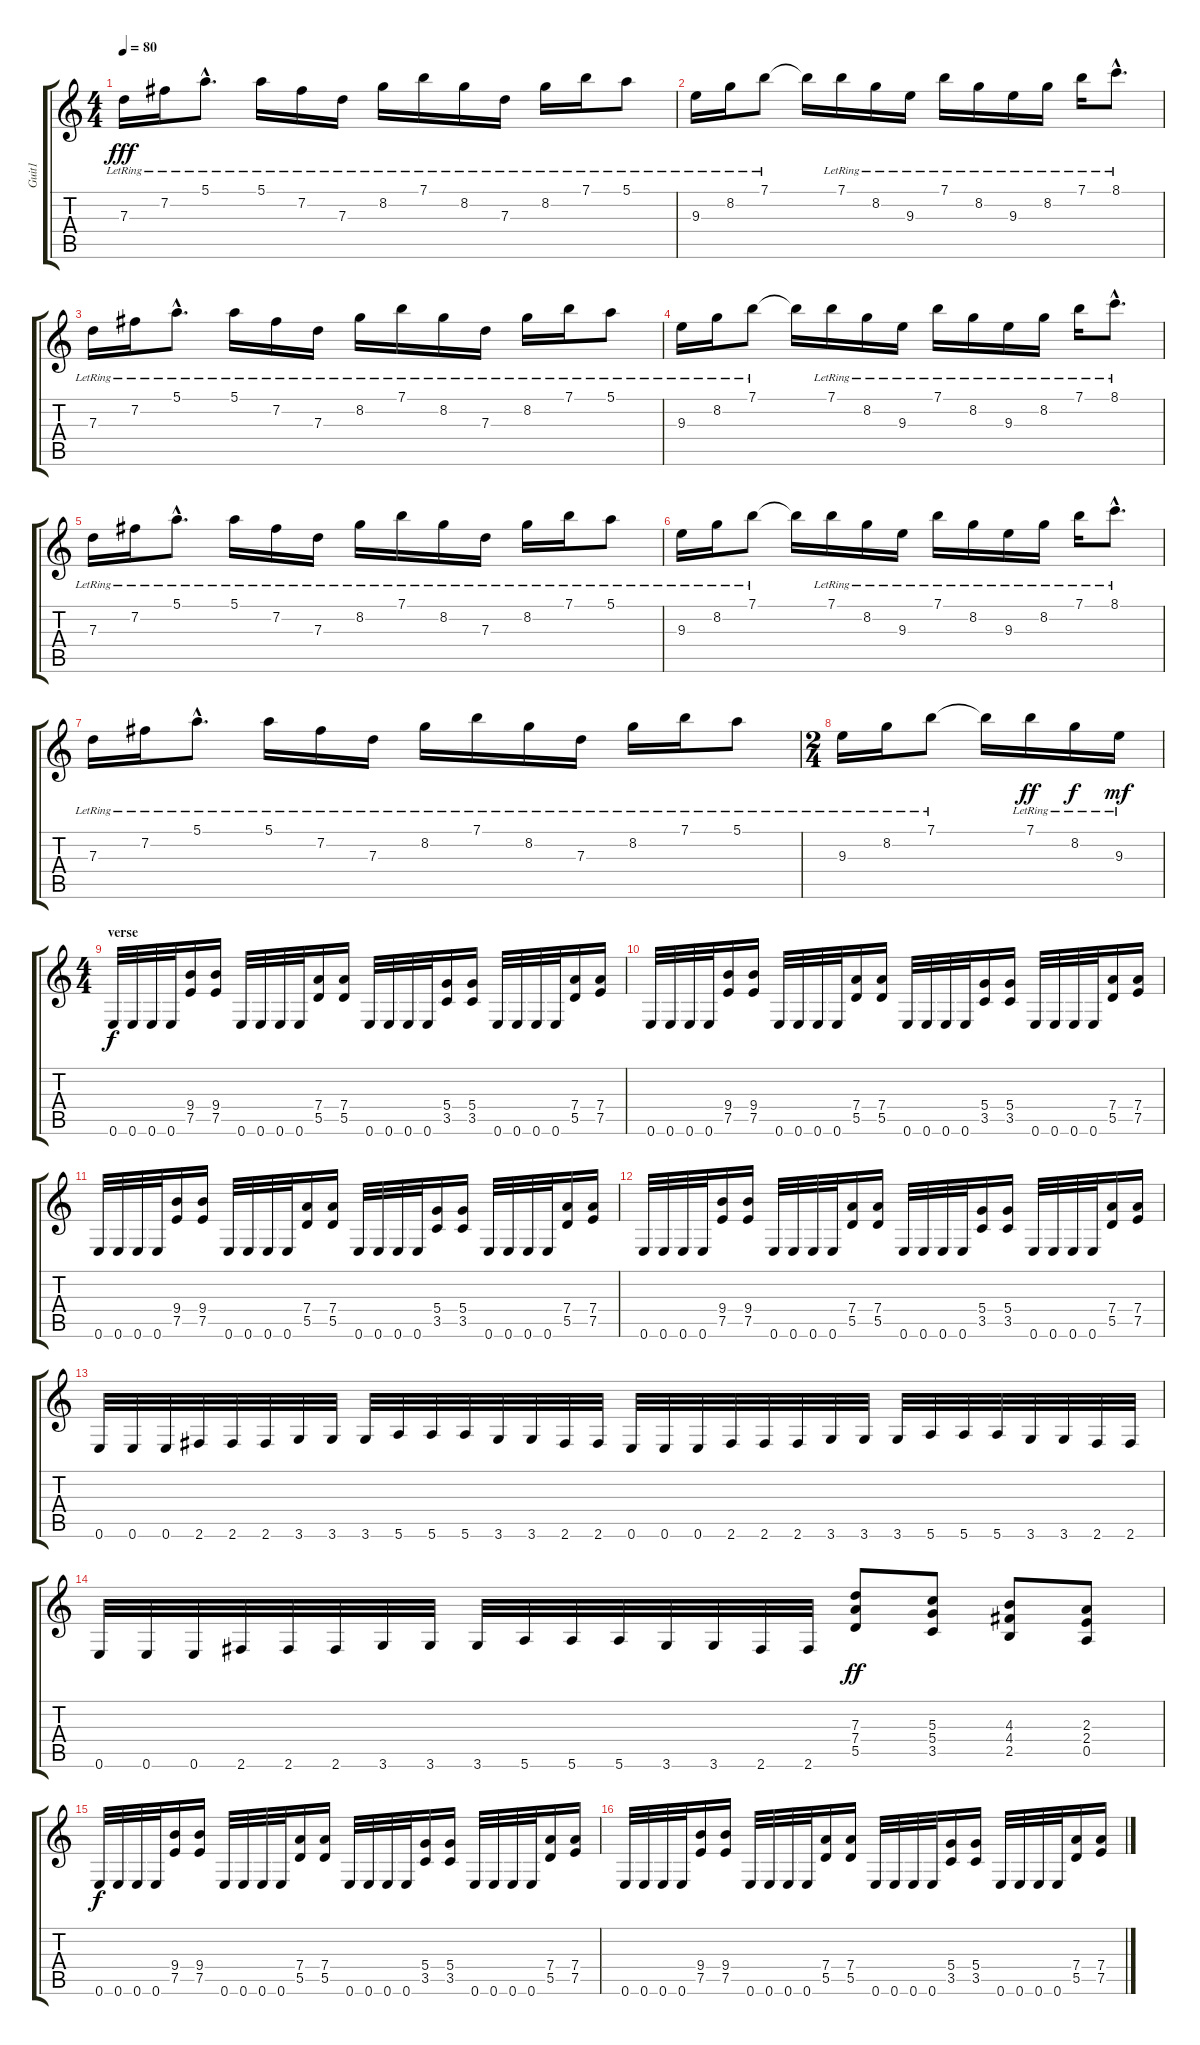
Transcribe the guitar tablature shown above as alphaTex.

\track ("Guit1" "Guit1") {instrument electricguitarclean}
\staff {score tabs}
\tuning (E4 B3 G3 D3 A2 E2) {hide}
\ts (4 4)
\tempo 80
\clef g2
\ks c
7.3{lr}.16{dy fff} 7.2{lr}.16 5.1{hac lr}.8{d} 5.1{lr}.16 7.2{lr}.16 7.3{lr}.16 8.2{lr}.16 7.1{lr}.16 8.2{lr}.16 7.3{lr}.16 8.2{lr}.16 7.1{lr}.16 5.1{lr}.8 |
9.3{lr}.16 8.2{lr}.16 7.1{lr}.8 7.1{t}.16 7.1{lr}.16 8.2{lr}.16 9.3{lr}.16 7.1{lr}.16 8.2{lr}.16 9.3{lr}.16 8.2{lr}.16 7.1{lr}.16 8.1{hac lr}.8{d} |
7.3{lr}.16 7.2{lr}.16 5.1{hac lr}.8{d} 5.1{lr}.16 7.2{lr}.16 7.3{lr}.16 8.2{lr}.16 7.1{lr}.16 8.2{lr}.16 7.3{lr}.16 8.2{lr}.16 7.1{lr}.16 5.1{lr}.8 |
9.3{lr}.16 8.2{lr}.16 7.1{lr}.8 7.1{t}.16 7.1{lr}.16 8.2{lr}.16 9.3{lr}.16 7.1{lr}.16 8.2{lr}.16 9.3{lr}.16 8.2{lr}.16 7.1{lr}.16 8.1{hac lr}.8{d} |
7.3{lr}.16 7.2{lr}.16 5.1{hac lr}.8{d} 5.1{lr}.16 7.2{lr}.16 7.3{lr}.16 8.2{lr}.16 7.1{lr}.16 8.2{lr}.16 7.3{lr}.16 8.2{lr}.16 7.1{lr}.16 5.1{lr}.8 |
9.3{lr}.16 8.2{lr}.16 7.1{lr}.8 7.1{t}.16 7.1{lr}.16 8.2{lr}.16 9.3{lr}.16 7.1{lr}.16 8.2{lr}.16 9.3{lr}.16 8.2{lr}.16 7.1{lr}.16 8.1{hac lr}.8{d} |
7.3{lr}.16 7.2{lr}.16 5.1{hac lr}.8{d} 5.1{lr}.16 7.2{lr}.16 7.3{lr}.16 8.2{lr}.16 7.1{lr}.16 8.2{lr}.16 7.3{lr}.16 8.2{lr}.16 7.1{lr}.16 5.1{lr}.8 |
\ts (2 4)
9.3{lr}.16 8.2{lr}.16 7.1{lr}.8 7.1{t}.16 7.1{lr}.16{dy ff} 8.2{lr}.16{dy f} 9.3{lr}.16{dy mf} |
\ts (4 4)
\section ("" "verse")
0.6.32{dy f volume 11 instrument overdrivenguitar} 0.6.32 0.6.32 0.6.32 (9.4 7.5).16 (9.4 7.5).16 0.6.32 0.6.32 0.6.32 0.6.32 (7.4 5.5).16 (7.4 5.5).16 0.6.32 0.6.32 0.6.32 0.6.32 (5.4 3.5).16 (5.4 3.5).16 0.6.32 0.6.32 0.6.32 0.6.32 (7.4 5.5).16 (7.4 7.5).16 |
0.6.32 0.6.32 0.6.32 0.6.32 (9.4 7.5).16 (9.4 7.5).16 0.6.32 0.6.32 0.6.32 0.6.32 (7.4 5.5).16 (7.4 5.5).16 0.6.32 0.6.32 0.6.32 0.6.32 (5.4 3.5).16 (5.4 3.5).16 0.6.32 0.6.32 0.6.32 0.6.32 (7.4 5.5).16 (7.4 7.5).16 |
0.6.32{volume 11 instrument overdrivenguitar} 0.6.32 0.6.32 0.6.32 (9.4 7.5).16 (9.4 7.5).16 0.6.32 0.6.32 0.6.32 0.6.32 (7.4 5.5).16 (7.4 5.5).16 0.6.32 0.6.32 0.6.32 0.6.32 (5.4 3.5).16 (5.4 3.5).16 0.6.32 0.6.32 0.6.32 0.6.32 (7.4 5.5).16 (7.4 7.5).16 |
0.6.32 0.6.32 0.6.32 0.6.32 (9.4 7.5).16 (9.4 7.5).16 0.6.32 0.6.32 0.6.32 0.6.32 (7.4 5.5).16 (7.4 5.5).16 0.6.32 0.6.32 0.6.32 0.6.32 (5.4 3.5).16 (5.4 3.5).16 0.6.32 0.6.32 0.6.32 0.6.32 (7.4 5.5).16 (7.4 7.5).16 |
0.6.32 0.6.32 0.6.32 2.6.32 2.6.32 2.6.32 3.6.32 3.6.32 3.6.32 5.6.32 5.6.32 5.6.32 3.6.32 3.6.32 2.6.32 2.6.32 0.6.32 0.6.32 0.6.32 2.6.32 2.6.32 2.6.32 3.6.32 3.6.32 3.6.32 5.6.32 5.6.32 5.6.32 3.6.32 3.6.32 2.6.32 2.6.32 |
0.6.32 0.6.32 0.6.32 2.6.32 2.6.32 2.6.32 3.6.32 3.6.32 3.6.32 5.6.32 5.6.32 5.6.32 3.6.32 3.6.32 2.6.32 2.6.32 (7.3 7.4 5.5).8{dy ff} (5.3 5.4 3.5).8 (4.3 4.4 2.5).8 (2.3 2.4 0.5).8 |
0.6.32{dy f volume 11 instrument overdrivenguitar} 0.6.32 0.6.32 0.6.32 (9.4 7.5).16 (9.4 7.5).16 0.6.32 0.6.32 0.6.32 0.6.32 (7.4 5.5).16 (7.4 5.5).16 0.6.32 0.6.32 0.6.32 0.6.32 (5.4 3.5).16 (5.4 3.5).16 0.6.32 0.6.32 0.6.32 0.6.32 (7.4 5.5).16 (7.4 7.5).16 |
0.6.32 0.6.32 0.6.32 0.6.32 (9.4 7.5).16 (9.4 7.5).16 0.6.32 0.6.32 0.6.32 0.6.32 (7.4 5.5).16 (7.4 5.5).16 0.6.32 0.6.32 0.6.32 0.6.32 (5.4 3.5).16 (5.4 3.5).16 0.6.32 0.6.32 0.6.32 0.6.32 (7.4 5.5).16 (7.4 7.5).16
